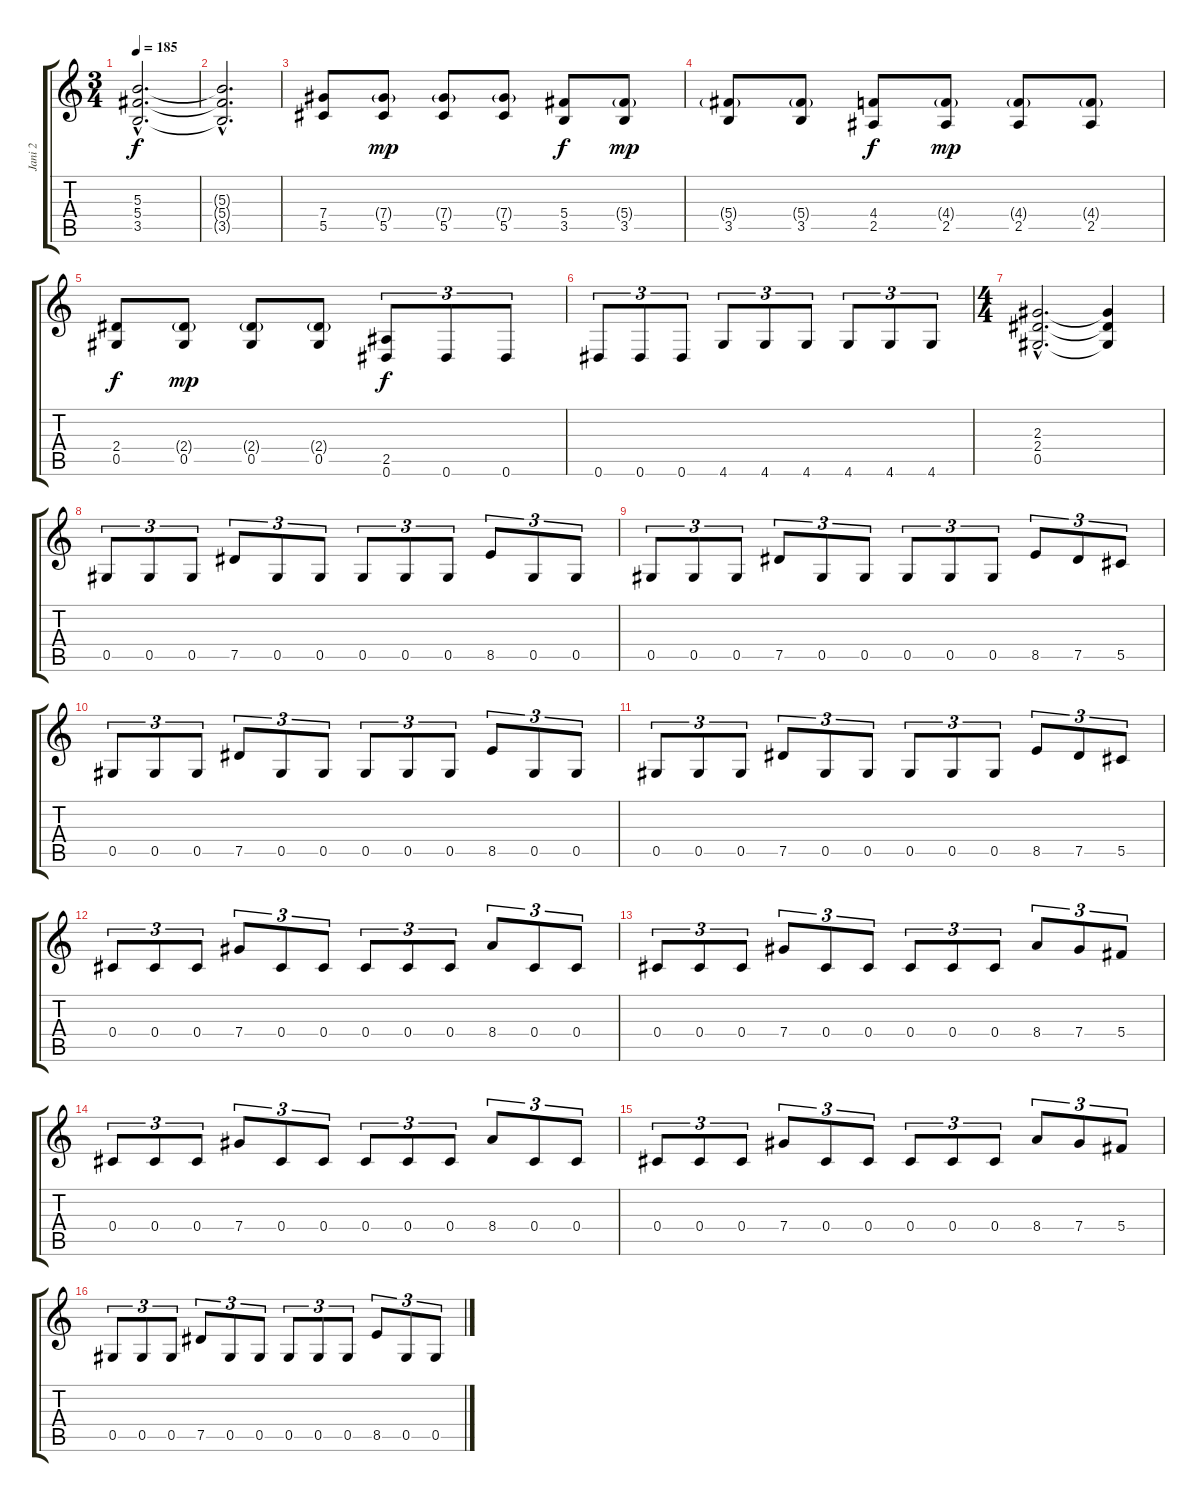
\track ("Jani 2" "Jani 2") {instrument distortionguitar}
\staff {score tabs}
\tuning (Eb4 Bb3 Gb3 Db3 Ab2 Eb2) {hide}
\ts (3 4)
\tempo 185
\clef g2
\ks c
(5.3{hac t} 5.4{hac t} 3.5{hac t}).2{d dy f} |
(5.3{hac t} 5.4{hac t} 3.5{hac t}).2{d} |
(7.4 5.5).8 (7.4{g} 5.5).8{dy mp} (7.4{g} 5.5).8 (7.4{g} 5.5).8 (5.4 3.5).8{dy f} (5.4{g} 3.5).8{dy mp} |
(5.4{g} 3.5).8 (5.4{g} 3.5).8 (4.4 2.5).8{dy f} (4.4{g} 2.5).8{dy mp} (4.4{g} 2.5).8 (4.4{g} 2.5).8 |
(2.4 0.5).8{dy f} (2.4{g} 0.5).8{dy mp} (2.4{g} 0.5).8 (2.4{g} 0.5).8 (2.5 0.6).8{tu (3 2) dy f} 0.6.8{tu (3 2)} 0.6.8{tu (3 2)} |
0.6.8{tu (3 2)} 0.6.8{tu (3 2)} 0.6.8{tu (3 2)} 4.6.8{tu (3 2)} 4.6.8{tu (3 2)} 4.6.8{tu (3 2)} 4.6.8{tu (3 2)} 4.6.8{tu (3 2)} 4.6.8{tu (3 2)} |
\ts (4 4)
(2.3{hac} 2.4{hac} 0.5{hac}).2{d} (2.3{t} 2.4{t} 0.5{t}).4 |
0.5.8{tu (3 2)} 0.5.8{tu (3 2)} 0.5.8{tu (3 2)} 7.5.8{tu (3 2)} 0.5.8{tu (3 2)} 0.5.8{tu (3 2)} 0.5.8{tu (3 2)} 0.5.8{tu (3 2)} 0.5.8{tu (3 2)} 8.5.8{tu (3 2)} 0.5.8{tu (3 2)} 0.5.8{tu (3 2)} |
0.5.8{tu (3 2)} 0.5.8{tu (3 2)} 0.5.8{tu (3 2)} 7.5.8{tu (3 2)} 0.5.8{tu (3 2)} 0.5.8{tu (3 2)} 0.5.8{tu (3 2)} 0.5.8{tu (3 2)} 0.5.8{tu (3 2)} 8.5.8{tu (3 2)} 7.5.8{tu (3 2)} 5.5.8{tu (3 2)} |
0.5.8{tu (3 2)} 0.5.8{tu (3 2)} 0.5.8{tu (3 2)} 7.5.8{tu (3 2)} 0.5.8{tu (3 2)} 0.5.8{tu (3 2)} 0.5.8{tu (3 2)} 0.5.8{tu (3 2)} 0.5.8{tu (3 2)} 8.5.8{tu (3 2)} 0.5.8{tu (3 2)} 0.5.8{tu (3 2)} |
0.5.8{tu (3 2)} 0.5.8{tu (3 2)} 0.5.8{tu (3 2)} 7.5.8{tu (3 2)} 0.5.8{tu (3 2)} 0.5.8{tu (3 2)} 0.5.8{tu (3 2)} 0.5.8{tu (3 2)} 0.5.8{tu (3 2)} 8.5.8{tu (3 2)} 7.5.8{tu (3 2)} 5.5.8{tu (3 2)} |
0.4.8{tu (3 2)} 0.4.8{tu (3 2)} 0.4.8{tu (3 2)} 7.4.8{tu (3 2)} 0.4.8{tu (3 2)} 0.4.8{tu (3 2)} 0.4.8{tu (3 2)} 0.4.8{tu (3 2)} 0.4.8{tu (3 2)} 8.4.8{tu (3 2)} 0.4.8{tu (3 2)} 0.4.8{tu (3 2)} |
0.4.8{tu (3 2)} 0.4.8{tu (3 2)} 0.4.8{tu (3 2)} 7.4.8{tu (3 2)} 0.4.8{tu (3 2)} 0.4.8{tu (3 2)} 0.4.8{tu (3 2)} 0.4.8{tu (3 2)} 0.4.8{tu (3 2)} 8.4.8{tu (3 2)} 7.4.8{tu (3 2)} 5.4.8{tu (3 2)} |
0.4.8{tu (3 2)} 0.4.8{tu (3 2)} 0.4.8{tu (3 2)} 7.4.8{tu (3 2)} 0.4.8{tu (3 2)} 0.4.8{tu (3 2)} 0.4.8{tu (3 2)} 0.4.8{tu (3 2)} 0.4.8{tu (3 2)} 8.4.8{tu (3 2)} 0.4.8{tu (3 2)} 0.4.8{tu (3 2)} |
0.4.8{tu (3 2)} 0.4.8{tu (3 2)} 0.4.8{tu (3 2)} 7.4.8{tu (3 2)} 0.4.8{tu (3 2)} 0.4.8{tu (3 2)} 0.4.8{tu (3 2)} 0.4.8{tu (3 2)} 0.4.8{tu (3 2)} 8.4.8{tu (3 2)} 7.4.8{tu (3 2)} 5.4.8{tu (3 2)} |
0.5.8{tu (3 2)} 0.5.8{tu (3 2)} 0.5.8{tu (3 2)} 7.5.8{tu (3 2)} 0.5.8{tu (3 2)} 0.5.8{tu (3 2)} 0.5.8{tu (3 2)} 0.5.8{tu (3 2)} 0.5.8{tu (3 2)} 8.5.8{tu (3 2)} 0.5.8{tu (3 2)} 0.5.8{tu (3 2)}
